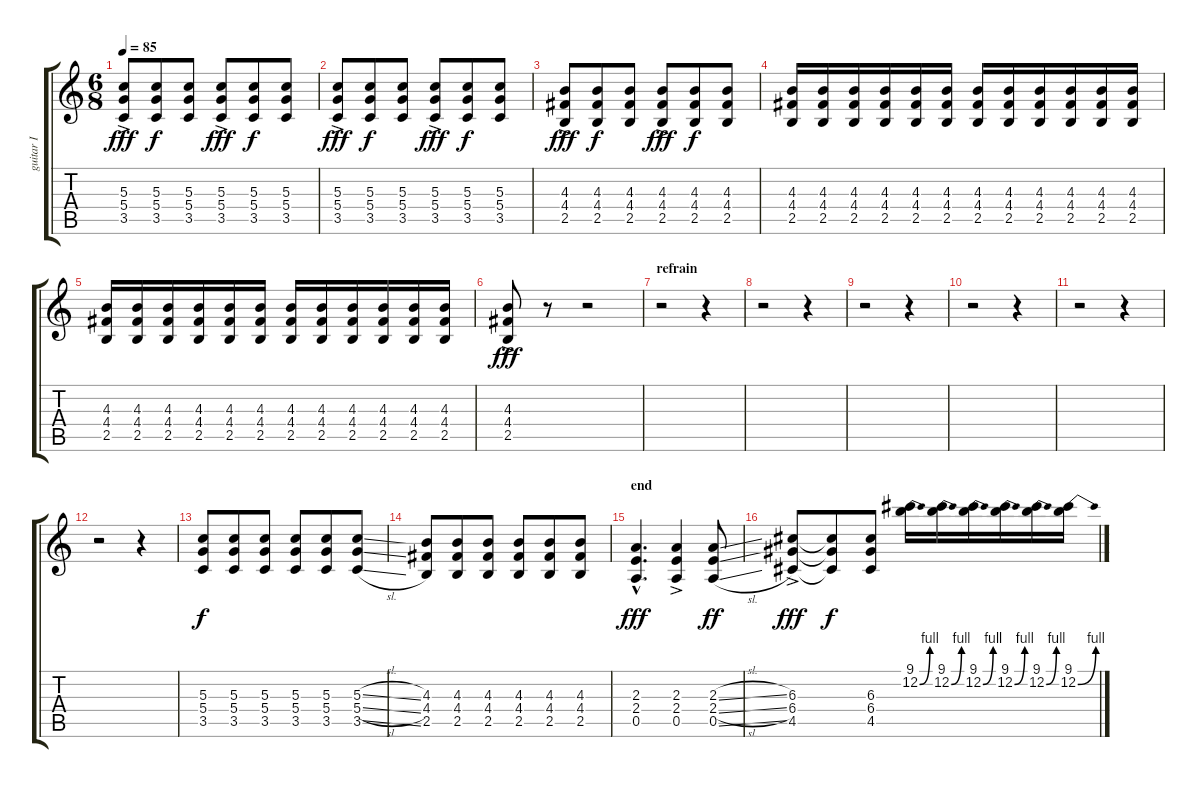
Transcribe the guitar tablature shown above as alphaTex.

\track ("guitar I" "guitar I") {instrument overdrivenguitar}
\staff {score tabs}
\tuning (E4 B3 G3 D3 A2 E2) {hide}
\ts (6 8)
\tempo 85
\clef g2
\ks c
(5.3{ac} 5.4{ac} 3.5{ac}).8{dy fff} (5.3 5.4 3.5).8{dy f} (5.3 5.4 3.5).8 (5.3{ac} 5.4{ac} 3.5{ac}).8{dy fff} (5.3 5.4 3.5).8{dy f} (5.3 5.4 3.5).8 |
(5.3{ac} 5.4{ac} 3.5{ac}).8{dy fff} (5.3 5.4 3.5).8{dy f} (5.3 5.4 3.5).8 (5.3{ac} 5.4{ac} 3.5{ac}).8{dy fff} (5.3 5.4 3.5).8{dy f} (5.3 5.4 3.5).8 |
(4.3{ac} 4.4{ac} 2.5{ac}).8{dy fff} (4.3 4.4 2.5).8{dy f} (4.3 4.4 2.5).8 (4.3{ac} 4.4{ac} 2.5{ac}).8{dy fff} (4.3 4.4 2.5).8{dy f} (4.3 4.4 2.5).8 |
(4.3 4.4 2.5).16 (4.3 4.4 2.5).16 (4.3 4.4 2.5).16 (4.3 4.4 2.5).16 (4.3 4.4 2.5).16 (4.3 4.4 2.5).16 (4.3 4.4 2.5).16 (4.3 4.4 2.5).16 (4.3 4.4 2.5).16 (4.3 4.4 2.5).16 (4.3 4.4 2.5).16 (4.3 4.4 2.5).16 |
(4.3 4.4 2.5).16 (4.3 4.4 2.5).16 (4.3 4.4 2.5).16 (4.3 4.4 2.5).16 (4.3 4.4 2.5).16 (4.3 4.4 2.5).16 (4.3 4.4 2.5).16 (4.3 4.4 2.5).16 (4.3 4.4 2.5).16 (4.3 4.4 2.5).16 (4.3 4.4 2.5).16 (4.3 4.4 2.5).16 |
(4.3{ac} 4.4{ac} 2.5{ac}).8{dy fff} r.8 r.2 |
\section ("" "refrain")
r.2 r.4 |
r.2 r.4 |
r.2 r.4 |
r.2 r.4 |
r.2 r.4 |
r.2 r.4 |
(5.3 5.4 3.5).8{dy f} (5.3 5.4 3.5).8 (5.3 5.4 3.5).8 (5.3 5.4 3.5).8 (5.3 5.4 3.5).8 (5.3{sl} 5.4{sl} 3.5{sl}).8 |
(4.3 4.4 2.5).8 (4.3 4.4 2.5).8 (4.3 4.4 2.5).8 (4.3 4.4 2.5).8 (4.3 4.4 2.5).8 (4.3 4.4 2.5).8 |
\section ("" "end")
(2.3{hac} 2.4{hac} 0.5{hac}).4{d dy fff} (2.3{ac} 2.4{ac} 0.5{ac}).4 (2.3{sl} 2.4{sl} 0.5{sl}).8{dy ff} |
(6.3{ac} 6.4{ac} 4.5{ac}).8{dy fff} (6.3{t} 6.4{t} 4.5{t}).8{dy f} (6.3 6.4 4.5).8 (9.1 12.2{be (bend 0 0 60 4)}).16 (9.1 12.2{be (bend 0 0 60 4)}).16 (9.1 12.2{be (bend 0 0 60 4)}).16 (9.1 12.2{be (bend 0 0 60 4)}).16 (9.1 12.2{be (bend 0 0 60 4)}).16 (9.1 12.2{be (bend 0 0 60 4)}).16
